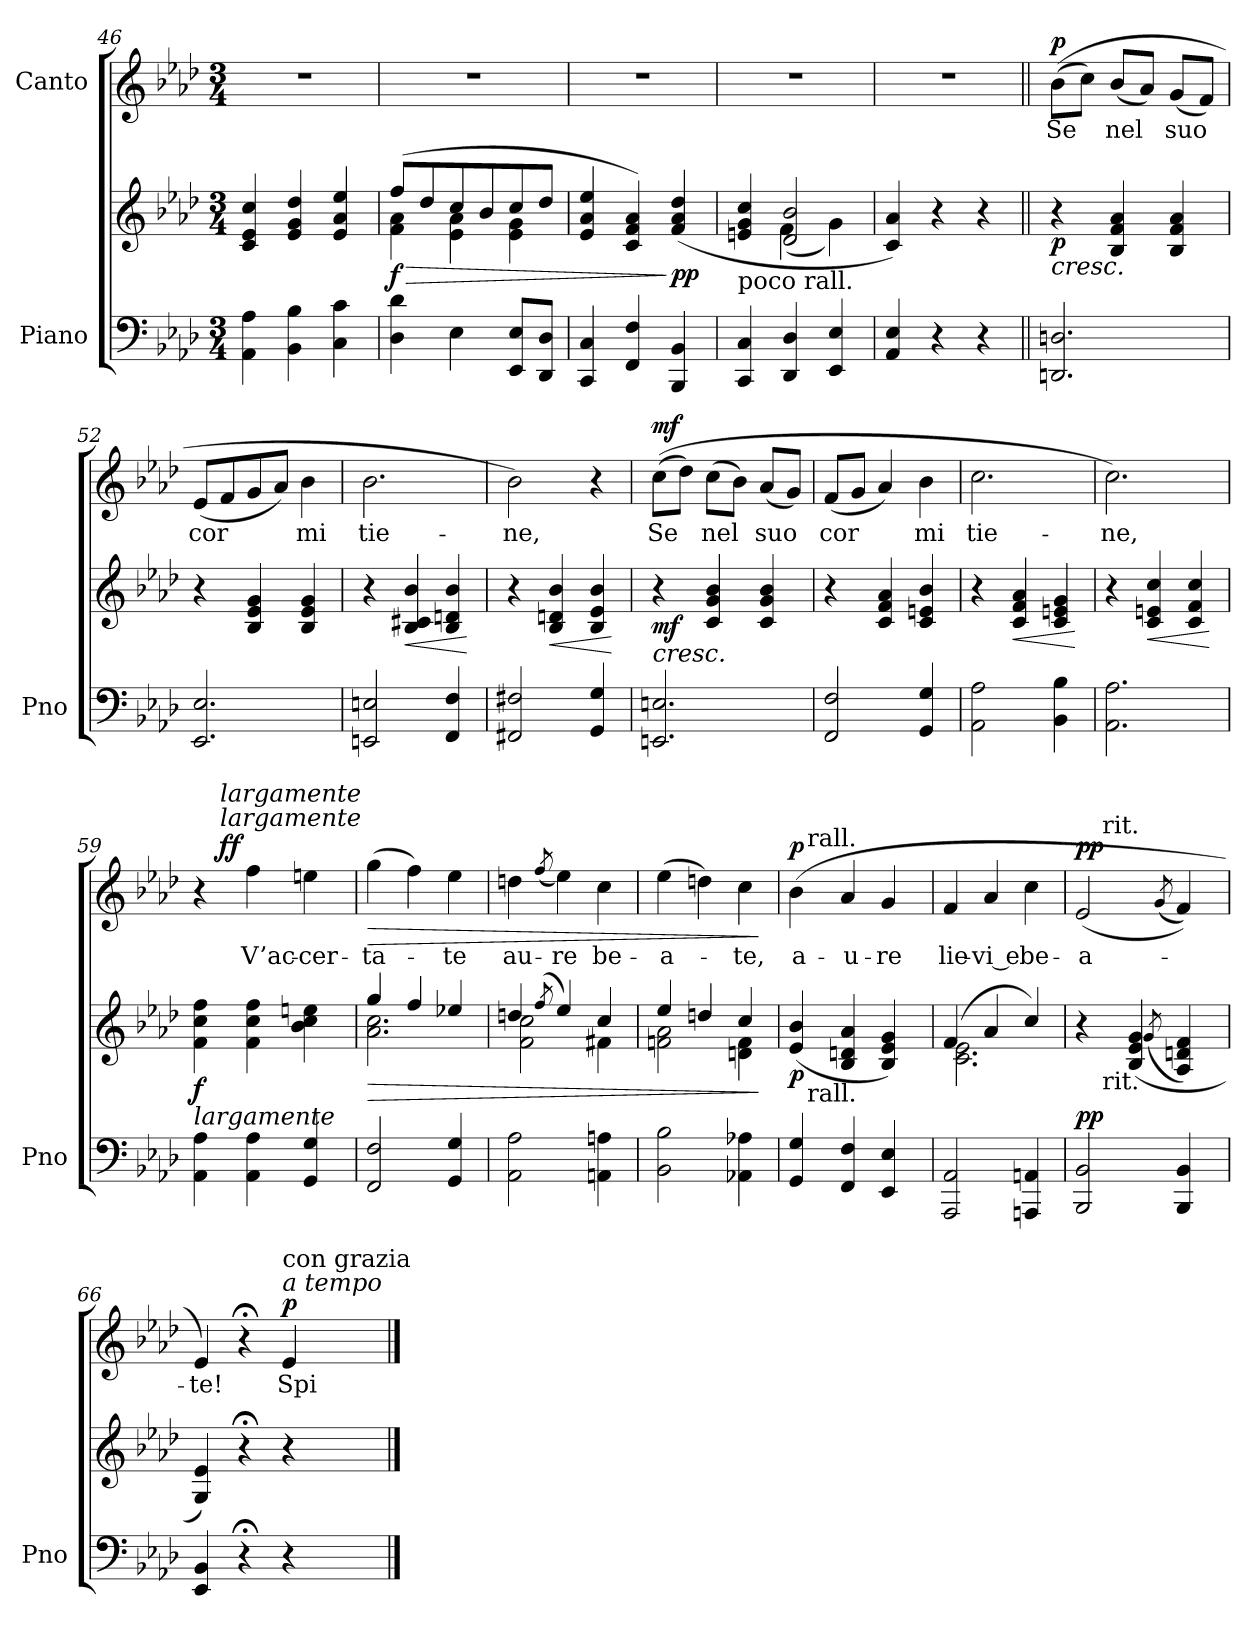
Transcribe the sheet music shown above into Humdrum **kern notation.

**kern	**kern	**dynam	**kern	**text	**dynam
*part2	*part2	*part2	*part1	*part1	*part1
*staff3	*staff2	*staff2/3	*staff1	*staff1	*staff1
*I"Piano	*	*	*I"Canto	*	*
*I'Pno	*	*	*	*	*
*clefF4	*clefG2	*	*clefG2	*	*
*k[b-e-a-d-]	*k[b-e-a-d-]	*	*k[b-e-a-d-]	*	*
*M3/4	*M3/4	*	*M3/4	*	*
=46	=46	=46	=46	=46	=46
4AA-\ 4A-\	4c/ 4e-/ 4cc/	.	2.r	.	.
4BB-\ 4B-\	4e-/ 4g/ 4dd-/	.	.	.	.
4C\ 4c\	4e-/ 4a-/ 4ee-/	.	.	.	.
=47	=47	=47	=47	=47	=47
!	!	!LO:HP:b	!	!	!
*	*^	*	*	*	*
!	!	!	!LO:DY:n=1:b	!	!	!
4D-\ 4d-\	(8ff/L	4f\ 4a-\	> f	2.r	.	.
.	8dd-/	.	.	.	.	.
4E-\	8cc/	4e-\ 4a-\	.	.	.	.
.	8b-/	.	.	.	.	.
8EE-/ 8E-/L	8cc/	4e-\ 4g\	.	.	.	.
8DD-/ 8D-/J	8dd-/J	.	.	.	.	.
*	*v	*v	*	*	*	*
=48	=48	=48	=48	=48	=48
4CC/ 4C/	4e-/ 4a-/ 4ee-/	.	2.r	.	.
4FF/ 4F/	4c/ 4f/ 4a-/)	.	.	.	.
!	!	!LO:DY:n=1:b	!	!	!
4BBB-/ 4BB-/	(4f/ 4a-/ 4dd-/	] pp	.	.	.
!!LO:LB:g=z
=49	=49	=49	=49	=49	=49
*	*^	*	*	*	*
!	!LO:TX:b:t=poco rall.	!	!	!	!	!
4CC/ 4C/	4en/ 4g/ 4cc/	4ryy	.	2.r	.	.
4DD-/ 4D-/	2d-/ 2b-/	(>4f\	.	.	.	.
4EE-i/ 4E-i/	.	4g\)	.	.	.	.
*	*v	*v	*	*	*	*
=50	=50	=50	=50	=50	=50
4AA-/ 4E-/	4c/ 4a-/)	.	2.r	.	.
4r	4r	.	.	.	.
4r	4r	.	.	.	.
=51||	=51||	=51||	=51||	=51||	=51||
!	!LO:TX:b:i:t=cresc.	!	!	!	!
!	!	!LO:DY:b	!	!LO:LY:b	!LO:DY:a
2.DDn/ 2.Dn/	4r	p	((8b-\L	Se	p
.	.	.	8cc\J)	.	.
!	!	!	!	!LO:LY:b	!
.	4B-/ 4f/ 4a-/	.	(8b-/L	nel	.
.	.	.	8a-/J)	.	.
!	!	!	!	!LO:LY:b	!
.	4B-/ 4f/ 4a-/	.	(8g/L	suo	.
.	.	.	8f/J)	.	.
=52	=52	=52	=52	=52	=52
!	!	!	!	!LO:LY:b	!
2.EE-/ 2.E-/	4r	.	(8e-/L	cor	.
.	.	.	8f/	.	.
.	4B-/ 4e-/ 4g/	.	8g/	.	.
.	.	.	8a-/J)	.	.
!	!	!	!	!LO:LY:b	!
.	4B-/ 4e-/ 4g/	.	4b-\	mi	.
=53	=53	=53	=53	=53	=53
!	!	!	!	!LO:LY:b	!
2EEn/ 2En/	4r	.	2.b-\	tie-	.
!	!	!LO:HP:b	!	!	!
.	4B-/ 4c#X/ 4b-/	<	.	.	.
4FF/ 4F/	4B-/ 4dn/ 4b-/	.	.	.	.
.	.	[	.	.	.
=54	=54	=54	=54	=54	=54
!	!	!	!	!LO:LY:b	!
2FF#X/ 2F#X/	4r	.	2b-\)	-ne,	.
!	!	!LO:HP:b	!	!	!
.	4B-/ 4dn/ 4b-/	<	.	.	.
4GG/ 4G/	4B-/ 4e-/ 4b-/	.	4r	.	.
.	.	[	.	.	.
!!LO:LB:g=z
=55	=55	=55	=55	=55	=55
!	!LO:TX:b:i:t=cresc.	!	!	!	!
!	!	!LO:DY:b	!	!LO:LY:b	!LO:DY:a
2.EEn/ 2.En/	4r	mf	((8cc\L	Se	mf
.	.	.	8dd-\J)	.	.
!	!	!	!	!LO:LY:b	!
.	4c/ 4g/ 4b-/	.	(8cc\L	nel	.
.	.	.	8b-\J)	.	.
!	!	!	!	!LO:LY:b	!
.	4c/ 4g/ 4b-/	.	(8a-/L	suo	.
.	.	.	8g/J)	.	.
=56	=56	=56	=56	=56	=56
!	!	!	!	!LO:LY:b	!
2FF/ 2F/	4r	.	(8f/L	cor	.
.	.	.	8g/J	.	.
.	4c/ 4f/ 4a-/	.	4a-/)	.	.
!	!	!	!	!LO:LY:b	!
4GG/ 4G/	4c/ 4en/ 4b-/	.	4b-\	mi	.
=57	=57	=57	=57	=57	=57
!	!	!	!	!LO:LY:b	!
2AA-\ 2A-\	4r	.	2.cc\	tie-	.
!	!	!LO:HP:b	!	!	!
.	4c/ 4f/ 4a-/	<	.	.	.
4BB-\ 4B-\	4c/ 4en/ 4g/	.	.	.	.
.	.	[	.	.	.
=58	=58	=58	=58	=58	=58
!	!	!	!	!LO:LY:b	!
2.AA-\ 2.A-\	4r	.	2.cc\)	-ne,	.
!	!	!LO:HP:b	!	!	!
.	4c/ 4en/ 4cc/	<	.	.	.
.	4c/ 4f/ 4cc/	.	.	.	.
.	.	[	.	.	.
=59	=59	=59	=59	=59	=59
!	!LO:TX:b:i:t=largamente	!	!	!	!
!	!	!LO:DY:b	!	!	!
*	*	*	*^	*	*
4AA-\ 4A-\	4f\ 4cc\ 4ff\	f	4r	8ryy	.	.
!	!	!	!	!LO:TX:a:i:t=largamente	!	!
!	!	!	!	!LO:TX:a:i:t=largamente	!	!
!	!	!	!	!	!	!LO:DY:a
!	!	!	!	!	!	!LO:DY:n=1:a
.	.	.	.	2ryy	.	f f
!	!	!	!	!	!LO:LY:b	!
4AA-\ 4A-\	4f\ 4cc\ 4ff\	.	4ff\	.	V’ac-	.
!	!	!	!	!	!LO:LY:b	!
4GG/ 4G/	4b-\ 4cc\ 4een\	.	4een\	.	-cer-	.
.	.	.	.	8ryy	.	.
=60	=60	=60	=60	=60	=60	=60
!	!	!LO:HP:b	!	!	!LO:LY:b	!LO:HP:b
*	*^	*	*v	*v	*	*
2FF/ 2F/	4gg/	2.a-\ 2.cc\	>	(4gg\	-ta-	>
.	4ff/	.	.	4ff\)	.	.
!	!	!	!	!	!LO:LY:b	!
4GG/ 4G/	4ee-X/	.	.	4ee-i\	-te	.
!!LO:LB:g=z
=61	=61	=61	=61	=61	=61	=61
!	!	!	!	!	!LO:LY:b	!
2AA-\ 2A-\	4ddn/	2f\ 2cc\	.	4ddn\	au-	.
.	(<8qff/	.	.	(8qff/	.	.
!	!	!	!	!	!LO:LY:b	!
.	4ee-/)	.	.	4ee-\)	-re	.
!	!	!	!	!	!LO:LY:b	!
4AAn\ 4An\	4cc/	4f#X\	.	4cc\	be-	.
=62	=62	=62	=62	=62	=62	=62
!	!	!	!	!	!LO:LY:b	!
2BB-\ 2B-\	4ee-/	2fn\ 2a-i\	.	(4ee-\	-a-	.
.	4ddn/	.	.	4ddn\)	.	.
!	!	!	!	!	!LO:LY:b	!
4AA-X\ 4A-X\	4cc/	4dn\ 4f\	.	4cc\	-te,	.
*	*v	*v	*	*	*	*
.	.	]	.	.	]
=63	=63	=63	=63	=63	=63
!	!	!LO:DY:b	!	!LO:LY:b	!LO:DY:a
*	*^	*	*^	*	*
4GG/ 4G/	(4e-/ 4b-/	16ryy	p	(4b-\	16ryy	a-	p
!	!	!	!	!	!LO:TX:a:t=rall.	!	!
!	!	!LO:TX:b:t=rall.	!	!	!	!	!
.	.	2ryy	.	.	2ryy	.	.
!	!	!	!	!	!	!LO:LY:b	!
4FF/ 4F/	4B-/ 4dn/ 4a-/	.	.	4a-/	.	-u-	.
!	!	!	!	!	!	!LO:LY:b	!
4EE-/ 4E-/	4B-/ 4e-/ 4g/)	.	.	4g/	.	-re	.
.	.	8.ryy	.	.	8.ryy	.	.
=64	=64	=64	=64	=64	=64	=64	=64
!	!	!	!	!	!	!LO:LY:b	!
*	*	*	*	*v	*v	*	*
2AAA-/ 2AA-/	(4f/	2.c\ 2.e-\	.	4f/	lie-	.
!	!	!	!	!	!LO:LY:b	!
.	4a-/	.	.	4a-/	-vi e	.
!	!	!	!	!	!LO:LY:b	!
4AAAn/ 4AAn/	4cc/)	.	.	4cc\	be-	.
=65	=65	=65	=65	=65	=65	=65
!	!	!	!	!LO:TX:a:i:t=dolcissimo	!	!
!	!	!	!LO:DY:a=2	!	!LO:LY:b	!LO:DY:a
*	*	*	*	*^	*	*
2BBB-/ 2BB-/	4r	8ryy	pp	(2e-/	8ryy	-a-	pp
!	!	!	!	!	!LO:TX:a:t=rit.	!	!
!	!	!LO:TX:b:t=rit.	!	!	!	!	!
.	.	2ryy	.	.	2ryy	.	.
.	(4B-/ 4e-/ 4g/	.	.	.	.	.	.
.	(8qg/	.	.	(8qg/	.	.	.
4BBB-/ 4BB-/	4A-/ 4dn/ 4f/)	.	.	4f/))	.	.	.
.	.	8ryy	.	.	8ryy	.	.
=66	=66	=66	=66	=66	=66	=66	=66
!	!	!	!	!	!	!LO:LY:b	!
*	*v	*v	*	*	*	*	*
*	*	*	*v	*v	*	*
4EE-/ 4BB-/	4G/ 4e-/)	.	4e-/)	-te!	.
4r;<	4r;<	.	4r;<	.	.
!	!	!	!LO:TX:a:i:t=a tempo	!	!
!	!	!	!LO:TX:a:t=con grazia	!	!
!	!	!	!	!LO:LY:b	!LO:DY:a
4r	4r	.	4e-/	Spi	p
==	==	==	==	==	==
*-	*-	*-	*-	*-	*-
